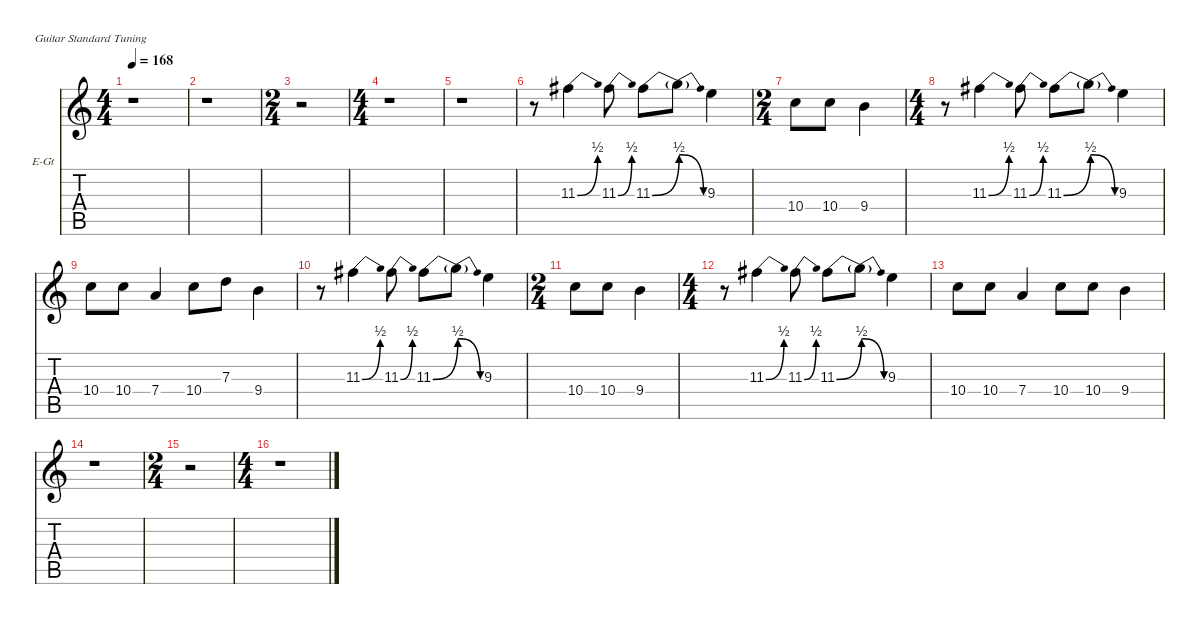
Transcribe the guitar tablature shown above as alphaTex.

\hideDynamics
\bracketExtendMode nobrackets
\firstSystemTrackNameOrientation horizontal
\otherSystemsTrackNameOrientation horizontal
\track ("Guitar I" "E-Gt") {instrument distortionguitar}
\staff {score tabs}
\tuning (E4 B3 G3 D3 A2 E2)
\ts (4 4)
\tempo 168
\clef g2
\ks c
r.1{dy f} |
r.1 |
\ts (2 4)
r.2 |
\ts (4 4)
r.1 |
r.1 |
r.8 11.3{be (bend 0 0 60 2) acc #}.4 11.3{be (bend 0 0 60 2) acc #}.8 11.3{be (bend 0 0 60 2) acc #}.8 11.3{be (release 0 2 60 0) t}.8 9.3.4 |
\ts (2 4)
10.4.8 10.4.8 9.4.4 |
\ts (4 4)
r.8 11.3{be (bend 0 0 60 2) acc #}.4 11.3{be (bend 0 0 60 2) acc #}.8 11.3{be (bend 0 0 60 2) acc #}.8 11.3{be (release 0 2 60 0) t}.8 9.3.4 |
10.4.8 10.4.8 7.4.4 10.4.8 7.3.8 9.4.4 |
r.8 11.3{be (bend 0 0 60 2) acc #}.4 11.3{be (bend 0 0 60 2) acc #}.8 11.3{be (bend 0 0 60 2) acc #}.8 11.3{be (release 0 2 60 0) t}.8 9.3.4 |
\ts (2 4)
10.4.8 10.4.8 9.4.4 |
\ts (4 4)
r.8 11.3{be (bend 0 0 60 2) acc #}.4 11.3{be (bend 0 0 60 2) acc #}.8 11.3{be (bend 0 0 60 2) acc #}.8 11.3{be (release 0 2 60 0) t}.8 9.3.4 |
10.4.8 10.4.8 7.4.4 10.4.8 10.4.8 9.4.4 |
r.1 |
\ts (2 4)
r.2 |
\ts (4 4)
r.1
